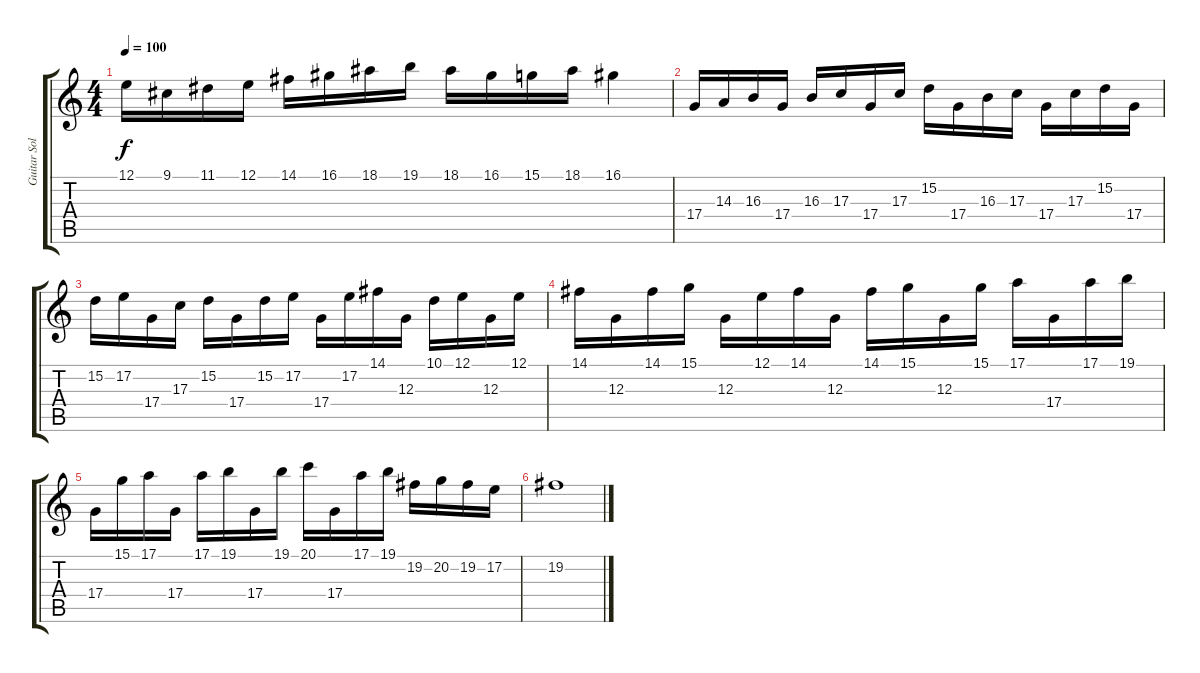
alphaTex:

\track ("Guitar Solo" "Guitar Sol") {instrument lead2sawtooth}
\staff {score tabs}
\tuning (E4 B3 G3 D3 A2 E2) {hide}
\ts (4 4)
\tempo 100
\clef g2
\ks c
12.1.16{dy f} 9.1.16 11.1.16 12.1.16 14.1.16 16.1.16 18.1.16 19.1.16 18.1.16 16.1.16 15.1.16 18.1.16 16.1.4 |
17.4.16 14.3.16 16.3.16 17.4.16 16.3.16 17.3.16 17.4.16 17.3.16 15.2.16 17.4.16 16.3.16 17.3.16 17.4.16 17.3.16 15.2.16 17.4.16 |
15.2.16 17.2.16 17.4.16 17.3.16 15.2.16 17.4.16 15.2.16 17.2.16 17.4.16 17.2.16 14.1.16 12.3.16 10.1.16 12.1.16 12.3.16 12.1.16 |
14.1.16 12.3.16 14.1.16 15.1.16 12.3.16 12.1.16 14.1.16 12.3.16 14.1.16 15.1.16 12.3.16 15.1.16 17.1.16 17.4.16 17.1.16 19.1.16 |
17.4.16 15.1.16 17.1.16 17.4.16 17.1.16 19.1.16 17.4.16 19.1.16 20.1.16 17.4.16 17.1.16 19.1.16 19.2.16 20.2.16 19.2.16 17.2.16 |
19.2.1
